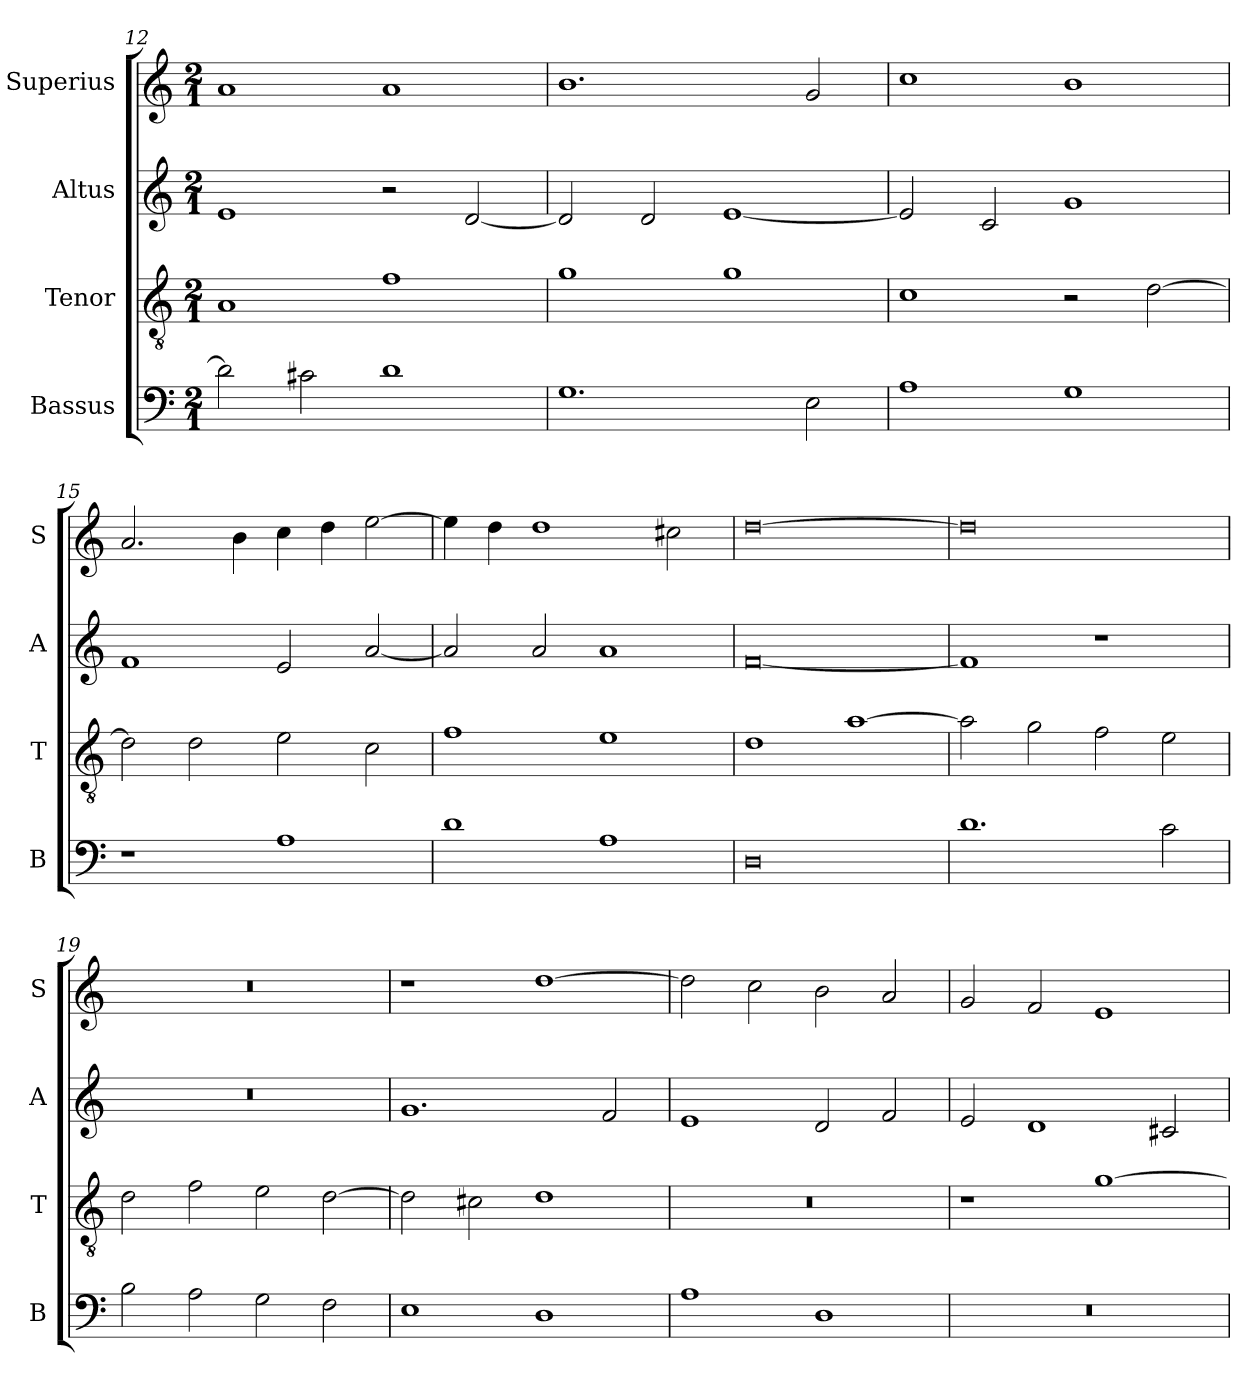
**kern	**kern	**kern	**kern
*part4	*part3	*part2	*part1
*staff4	*staff3	*staff2	*staff1
*I"Bassus	*I"Tenor	*I"Altus	*I"Superius
*I'B	*I'T	*I'A	*I'S
*clefF4	*clefGv2	*clefG2	*clefG2
*k[]	*k[]	*k[]	*k[]
*C:	*C:	*C:	*C:
*M2/1	*M2/1	*M2/1	*M2/1
=12	=12	=12	=12
2d]	1A	1e	1a
2c#X	.	.	.
1d	1f	2r	1a
.	.	[2d	.
=13	=13	=13	=13
1.G	1g	2d]	1.b
.	.	2d	.
.	1g	[1e	.
2E	.	.	2g
=14	=14	=14	=14
1A	1c	2e]	1cc
.	.	2c	.
1G	2r	1g	1b
.	[2d	.	.
=15	=15	=15	=15
1r	2d]	1f	2.a
.	2d	.	.
.	.	.	4b
1A	2e	2e	4cc
.	.	.	4dd
.	2c	[2a	[2ee
=16	=16	=16	=16
1d	1f	2a]	4ee]
.	.	.	4dd
.	.	2a	1dd
1A	1e	1a	.
.	.	.	2cc#X
=17	=17	=17	=17
0D	1d	[0f	[0dd
.	[1a	.	.
=18	=18	=18	=18
1.d	2a]	1f]	0dd]
.	2g	.	.
.	2f	1r	.
2c	2e	.	.
=19	=19	=19	=19
2B	2d	0r	0r
2A	2f	.	.
2G	2e	.	.
2F	[2d	.	.
=20	=20	=20	=20
1E	2d]	1.g	1r
.	2c#X	.	.
1D	1d	.	[1dd
.	.	2f	.
=21	=21	=21	=21
1A	0r	1e	2dd]
.	.	.	2cc
1D	.	2d	2b
.	.	2f	2a
=22	=22	=22	=22
0r	1r	2e	2g
.	.	1d	2f
.	[1g	.	1e
.	.	2c#X	.
=	=	=	=
*-	*-	*-	*-
